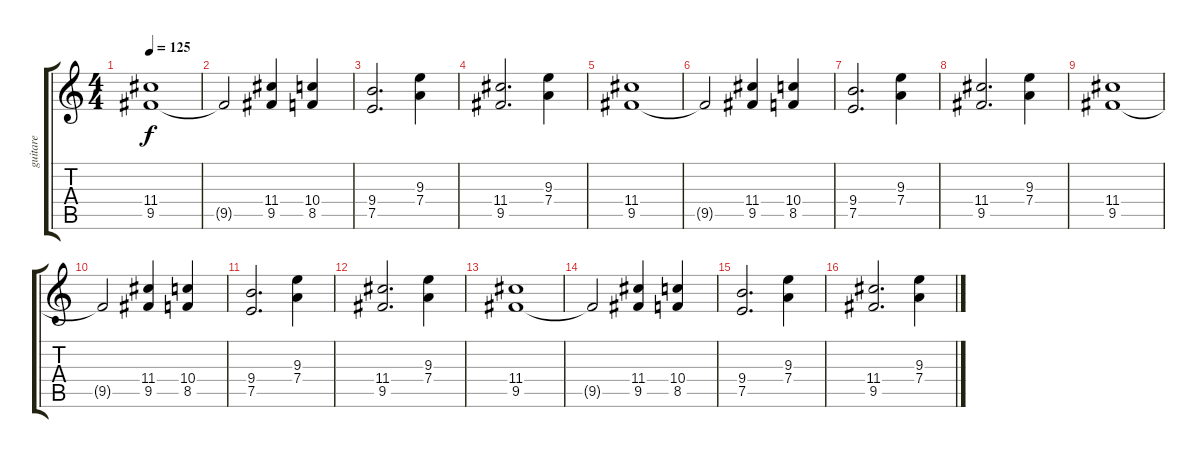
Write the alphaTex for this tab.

\track ("guitare" "guitare") {instrument distortionguitar}
\staff {score tabs}
\tuning (E4 B3 G3 D3 A2 E2) {hide}
\ts (4 4)
\tempo 125
\clef g2
\ks c
(11.4 9.5).1{dy f} |
9.5{t}.2 (11.4 9.5).4 (10.4 8.5).4 |
(9.4 7.5).2{d} (9.3 7.4).4 |
(11.4 9.5).2{d} (9.3 7.4).4 |
(11.4 9.5).1 |
9.5{t}.2 (11.4 9.5).4 (10.4 8.5).4 |
(9.4 7.5).2{d} (9.3 7.4).4 |
(11.4 9.5).2{d} (9.3 7.4).4 |
(11.4 9.5).1 |
9.5{t}.2 (11.4 9.5).4 (10.4 8.5).4 |
(9.4 7.5).2{d} (9.3 7.4).4 |
(11.4 9.5).2{d} (9.3 7.4).4 |
(11.4 9.5).1 |
9.5{t}.2 (11.4 9.5).4 (10.4 8.5).4 |
(9.4 7.5).2{d} (9.3 7.4).4 |
(11.4 9.5).2{d} (9.3 7.4).4
